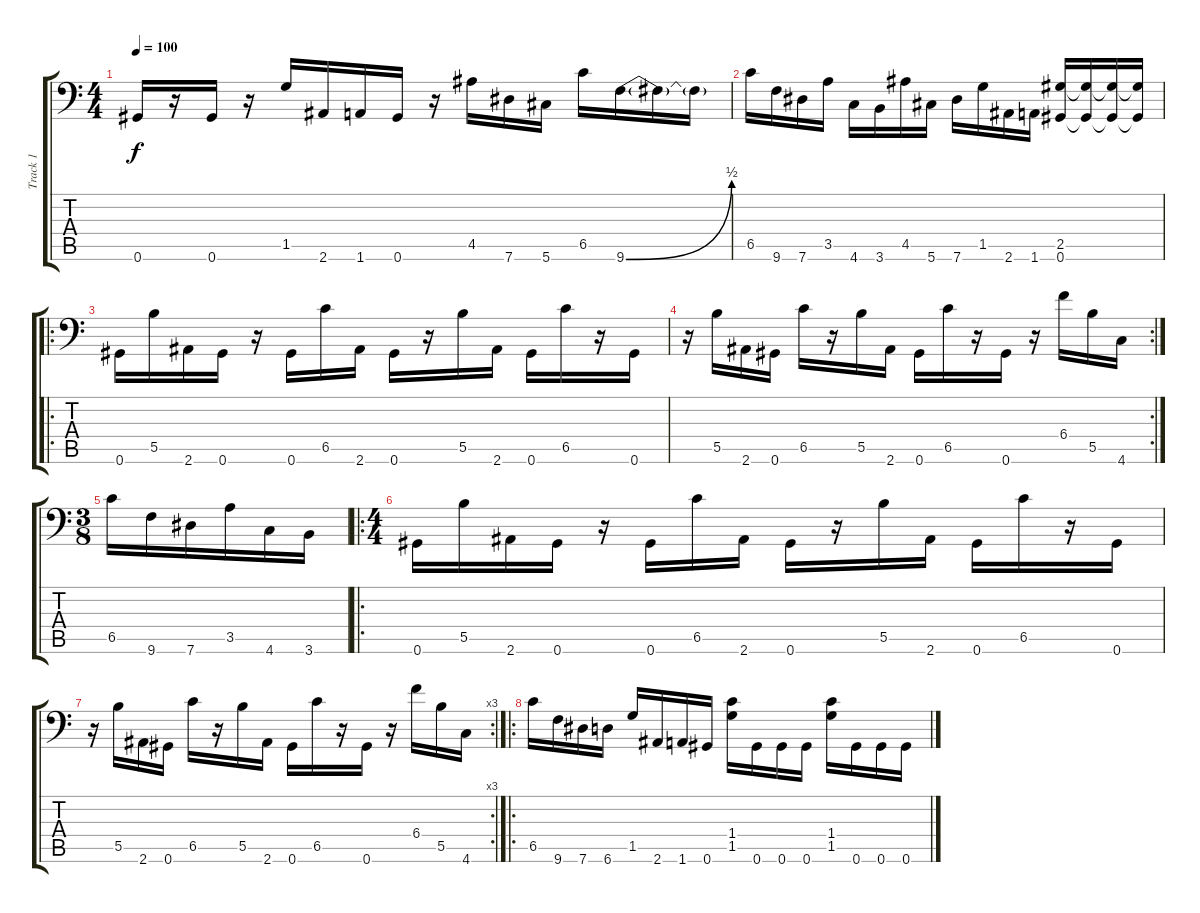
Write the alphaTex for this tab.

\track ("Track 1" "Track 1") {instrument distortionguitar}
\staff {score tabs}
\tuning (Db4 Ab3 E3 B2 Gb2 Ab1) {hide}
\ts (4 4)
\tempo 100
\clef f4
\ks c
0.6.16{dy f} r.16 0.6.16 r.16 1.5.16 2.6.16 1.6.16 0.6.16 r.16 4.5.16 7.6.16 5.6.16 6.5.16 9.6{be (bend 0 0 60 2)}.16 9.6{t}.16 9.6{t}.16 |
6.5.16 9.6.16 7.6.16 3.5.16 4.6.16 3.6.16 4.5.16 5.6.16 7.6.16 1.5.16 2.6.16 1.6.16 (2.5 0.6).16 (2.5{t} 0.6{t}).16 (2.5{t} 0.6{t}).16 (2.5{t} 0.6{t}).16 |
\ro
0.6.16 5.5.16 2.6.16 0.6.16 r.16 0.6.16 6.5.16 2.6.16 0.6.16 r.16 5.5.16 2.6.16 0.6.16 6.5.16 r.16 0.6.16 |
\rc 2
r.16 5.5.16 2.6.16 0.6.16 6.5.16 r.16 5.5.16 2.6.16 0.6.16 6.5.16 r.16 0.6.16 r.16 6.4.16 5.5.16 4.6.16 |
\ts (3 8)
6.5.16 9.6.16 7.6.16 3.5.16 4.6.16 3.6.16 |
\ro
\ts (4 4)
0.6.16 5.5.16 2.6.16 0.6.16 r.16 0.6.16 6.5.16 2.6.16 0.6.16 r.16 5.5.16 2.6.16 0.6.16 6.5.16 r.16 0.6.16 |
\rc 3
r.16 5.5.16 2.6.16 0.6.16 6.5.16 r.16 5.5.16 2.6.16 0.6.16 6.5.16 r.16 0.6.16 r.16 6.4.16 5.5.16 4.6.16 |
\ro
6.5.16 9.6.16 7.6.16 6.6.16 1.5.16 2.6.16 1.6.16 0.6.16 (1.4 1.5).16 0.6.16 0.6.16 0.6.16 (1.4 1.5).16 0.6.16 0.6.16 0.6.16
